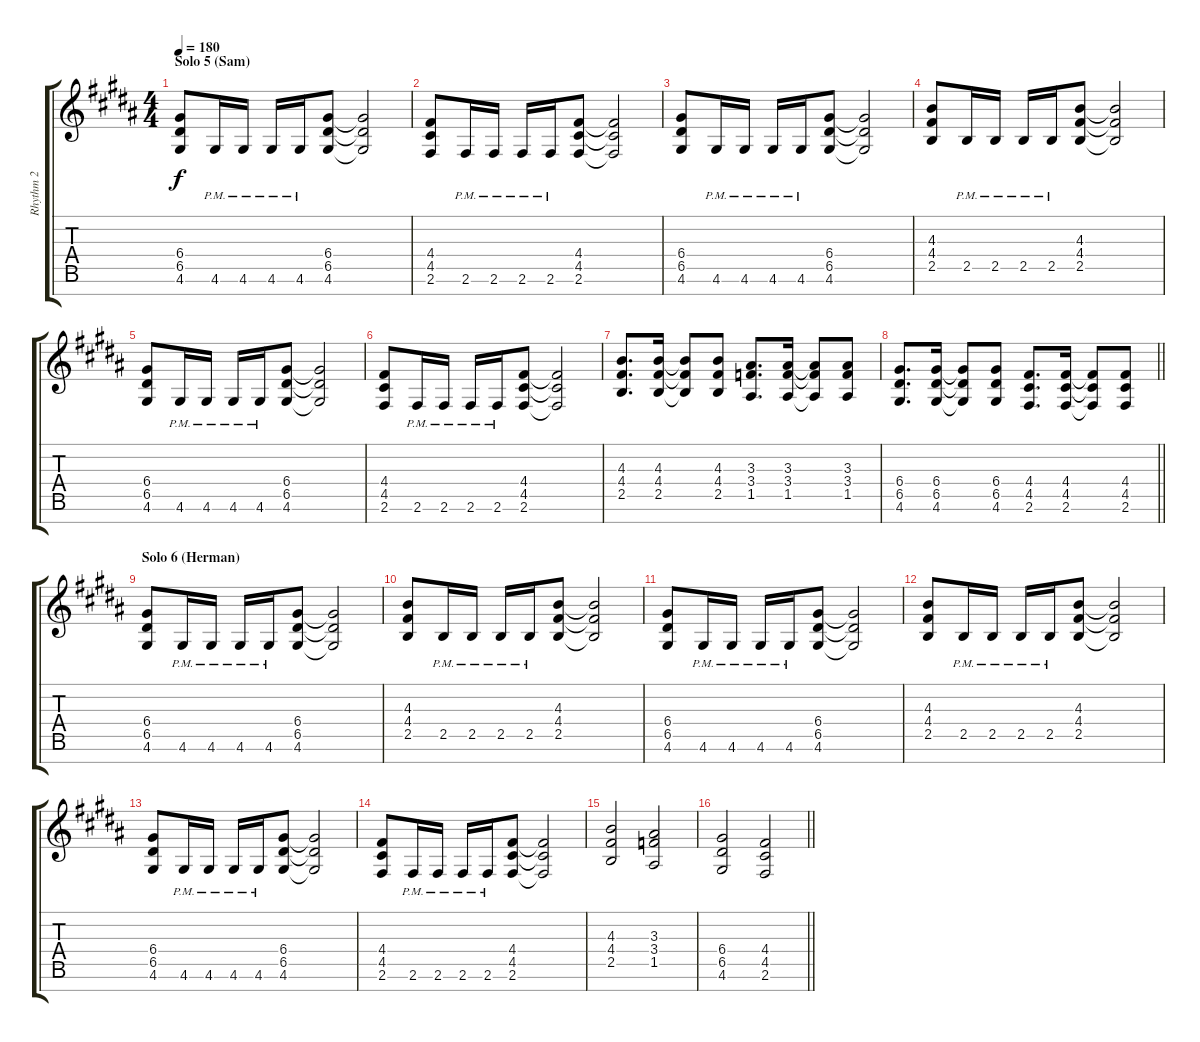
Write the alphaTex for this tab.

\track ("Rhythm 2" "Rhythm 2") {instrument distortionguitar}
\staff {score tabs}
\tuning (E4 B3 G3 D3 A2 E2 B1) {hide}
\ts (4 4)
\section ("" "Solo 5 (Sam)")
\tempo 180
\clef g2
\ks g#minor
(6.4 6.5 4.6).8{dy f} 4.6{pm}.16 4.6{pm}.16 4.6{pm}.16 4.6{pm}.16 (6.4 6.5 4.6).8 (6.4{t} 6.5{t} 4.6{t}).2 |
(4.4 4.5 2.6).8 2.6{pm}.16 2.6{pm}.16 2.6{pm}.16 2.6{pm}.16 (4.4 4.5 2.6).8 (4.4{t} 4.5{t} 2.6{t}).2 |
(6.4 6.5 4.6).8 4.6{pm}.16 4.6{pm}.16 4.6{pm}.16 4.6{pm}.16 (6.4 6.5 4.6).8 (6.4{t} 6.5{t} 4.6{t}).2 |
(4.3 4.4 2.5).8 2.5{pm}.16 2.5{pm}.16 2.5{pm}.16 2.5{pm}.16 (4.3 4.4 2.5).8 (4.3{t} 4.4{t} 2.5{t}).2 |
(6.4 6.5 4.6).8 4.6{pm}.16 4.6{pm}.16 4.6{pm}.16 4.6{pm}.16 (6.4 6.5 4.6).8 (6.4{t} 6.5{t} 4.6{t}).2 |
(4.4 4.5 2.6).8 2.6{pm}.16 2.6{pm}.16 2.6{pm}.16 2.6{pm}.16 (4.4 4.5 2.6).8 (4.4{t} 4.5{t} 2.6{t}).2 |
(4.3 4.4 2.5).8{d} (4.3 4.4 2.5).16 (4.3{t} 4.4{t} 2.5{t}).8 (4.3 4.4 2.5).8 (3.3 3.4 1.5).8{d} (3.3 3.4 1.5).16 (3.3{t} 3.4{t} 1.5{t}).8 (3.3 3.4 1.5).8 |
\barLineRight lightlight
(6.4 6.5 4.6).8{d} (6.4 6.5 4.6).16 (6.4{t} 6.5{t} 4.6{t}).8 (6.4 6.5 4.6).8 (4.4 4.5 2.6).8{d} (4.4 4.5 2.6).16 (4.4{t} 4.5{t} 2.6{t}).8 (4.4 4.5 2.6).8 |
\section ("" "Solo 6 (Herman)")
(6.4 6.5 4.6).8 4.6{pm}.16 4.6{pm}.16 4.6{pm}.16 4.6{pm}.16 (6.4 6.5 4.6).8 (6.4{t} 6.5{t} 4.6{t}).2 |
(4.3 4.4 2.5).8 2.5{pm}.16 2.5{pm}.16 2.5{pm}.16 2.5{pm}.16 (4.3 4.4 2.5).8 (4.3{t} 4.4{t} 2.5{t}).2 |
(6.4 6.5 4.6).8 4.6{pm}.16 4.6{pm}.16 4.6{pm}.16 4.6{pm}.16 (6.4 6.5 4.6).8 (6.4{t} 6.5{t} 4.6{t}).2 |
(4.3 4.4 2.5).8 2.5{pm}.16 2.5{pm}.16 2.5{pm}.16 2.5{pm}.16 (4.3 4.4 2.5).8 (4.3{t} 4.4{t} 2.5{t}).2 |
(6.4 6.5 4.6).8 4.6{pm}.16 4.6{pm}.16 4.6{pm}.16 4.6{pm}.16 (6.4 6.5 4.6).8 (6.4{t} 6.5{t} 4.6{t}).2 |
(4.4 4.5 2.6).8 2.6{pm}.16 2.6{pm}.16 2.6{pm}.16 2.6{pm}.16 (4.4 4.5 2.6).8 (4.4{t} 4.5{t} 2.6{t}).2 |
(4.3 4.4 2.5).2 (3.3 3.4 1.5).2 |
\barLineRight lightlight
(6.4 6.5 4.6).2 (4.4 4.5 2.6).2
